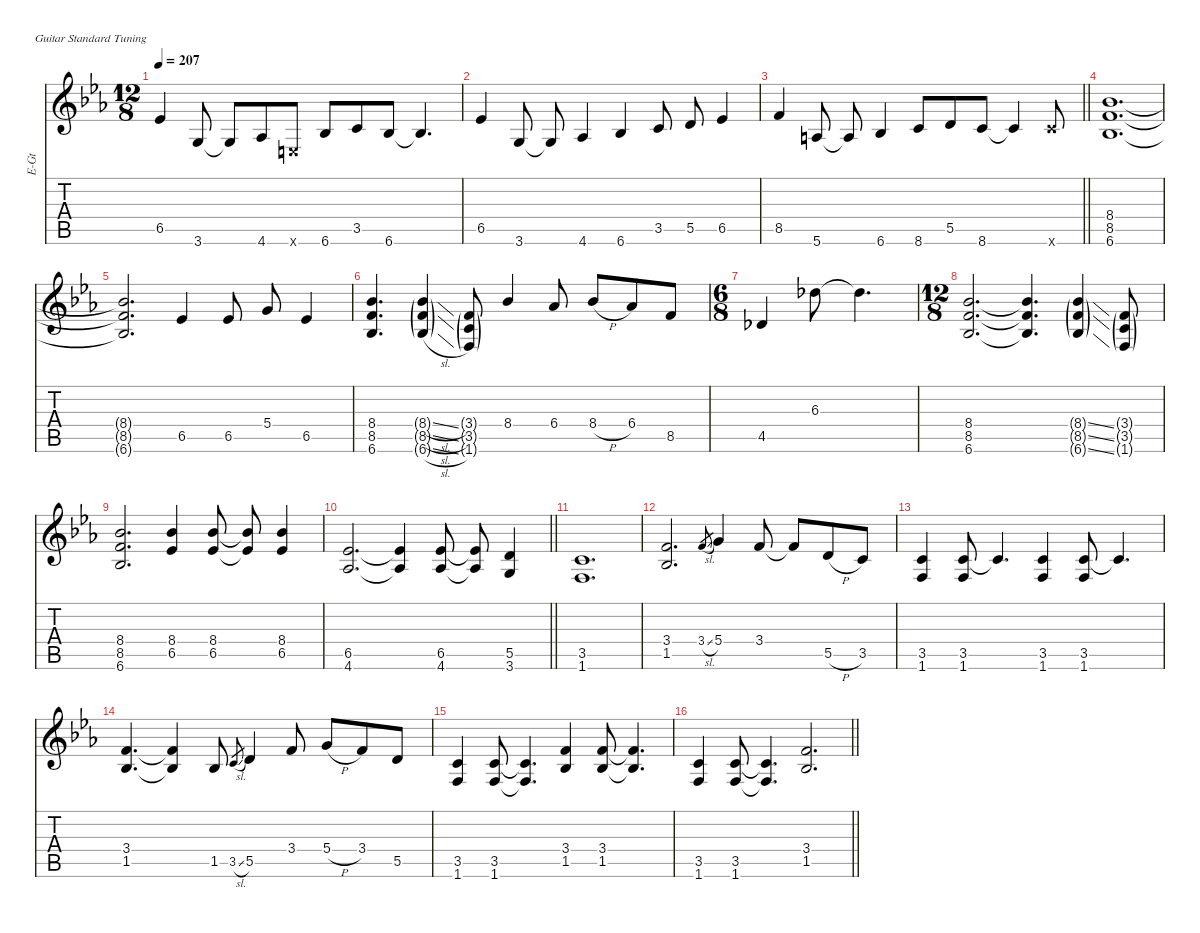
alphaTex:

\defaultSystemsLayout 8
\hideDynamics
\bracketExtendMode nobrackets
\otherSystemsTrackNameOrientation horizontal
\track ("Gtr 1" "E-Gt") {defaultSystemsLayout 8 instrument distortionguitar}
\staff {score tabs}
\tuning (E4 B3 G3 D3 A2 E2)
\ts (12 8)
\tempo 207
\clef g2
\ks eb
6.5{acc b}.4{dy f beam Up} 3.6{acc forcenatural}.8{beam Up} 3.6{t acc forcenatural}.8{beam Up} 4.6{acc b}.8{beam Up} 0.6{x acc forcenatural}.8{beam Up} 6.6{acc b}.8{beam Up} 3.5{acc forcenatural}.8{beam Up} 6.6{acc b}.8{beam Up} 6.6{t acc b}.4{d beam Up} |
6.5{acc b}.4{beam Up} 3.6{acc forcenatural}.8{beam Up} 3.6{t acc forcenatural}.8{beam Up} 4.6{acc b}.4{beam Up} 6.6{acc b}.4{beam Up} 3.5{acc forcenatural}.8{beam Up} 5.5{acc forcenatural}.8{beam Up} 6.5{acc b}.4{beam Up} |
\barLineRight lightlight
8.5{acc forcenatural}.4{beam Up} 5.6{acc forcenatural}.8{beam Up} 5.6{t acc forcenatural}.8{beam Up} 6.6{acc b}.4{beam Up} 8.6{acc forcenatural}.8{beam Up} 5.5{acc forcenatural}.8{beam Up} 8.6{acc forcenatural}.8{beam Up} 8.6{t acc forcenatural}.4{beam Up} 8.6{x acc forcenatural}.8{beam Up} |
(8.4{acc b} 8.5{acc forcenatural} 6.6{acc b}).1{d beam Up} |
(8.4{t acc b} 8.5{t acc forcenatural} 6.6{t acc b}).2{d beam Up} 6.5{acc b}.4{beam Up} 6.5{acc b}.8{beam Up} 5.4{acc forcenatural}.8{beam Up} 6.5{acc b}.4{beam Up} |
(8.4{acc b} 8.5{acc forcenatural} 6.6{acc b}).4{d beam Up} (8.4{sl g acc b} 8.5{sl g acc forcenatural} 6.6{sl g acc b}).4{beam Up} (3.4{g acc forcenatural} 3.5{g acc forcenatural} 1.6{g acc forcenatural}).8{beam Up} 8.4{acc b}.4{beam Up} 6.4{acc b}.8{beam Up} 8.4{h acc b}.8{beam Up} 6.4{acc b}.8{beam Up} 8.5{acc forcenatural}.8{beam Up} |
\ts (6 8)
4.5{acc b}.4{beam Up} 6.3{acc b}.8{beam Down} 6.3{t acc b}.4{d beam Down} |
\ts (12 8)
(8.4{acc b} 8.5{acc forcenatural} 6.6{acc b}).2{d beam Up} (8.4{t acc b} 8.5{t acc forcenatural} 6.6{t acc b}).4{d beam Up} (8.4{ss g acc b} 8.5{ss g acc forcenatural} 6.6{ss g acc b}).4{beam Up} (3.4{g acc forcenatural} 3.5{g acc forcenatural} 1.6{g acc forcenatural}).8{beam Up} |
(8.4{acc b} 8.5{acc forcenatural} 6.6{acc b}).2{d beam Up} (8.4{acc b} 6.5{acc b}).4{beam Up} (8.4{acc b} 6.5{acc b}).8{beam Up} (8.4{t acc b} 6.5{t acc b}).8{beam Up} (8.4{acc b} 6.5{acc b}).4{beam Up} |
\barLineRight lightlight
(6.5{acc b} 4.6{acc b}).2{d beam Up} (6.5{t acc b} 4.6{t acc b}).4{beam Up} (6.5{acc b} 4.6{acc b}).8{beam Up} (6.5{t acc b} 4.6{t acc b}).8{beam Up} (5.5{acc forcenatural} 3.6{acc forcenatural}).4{beam Up} |
(3.5{acc forcenatural} 1.6{acc forcenatural}).1{d beam Up} |
(3.4{acc forcenatural} 1.5{acc b}).2{d beam Up} 3.4{sl acc forcenatural}.8{gr dy mf beam Up} 5.4{acc forcenatural}.4{dy f beam Up} 3.4{acc forcenatural}.8{beam Up} 3.4{t acc forcenatural}.8{beam Up} 5.5{h acc forcenatural}.8{beam Up} 3.5{acc forcenatural}.8{beam Up} |
(3.5{acc forcenatural} 1.6{acc forcenatural}).4{beam Up} (3.5{acc forcenatural} 1.6{acc forcenatural}).8{beam Up} 3.5{t acc forcenatural}.4{d beam Up} (3.5{acc forcenatural} 1.6{acc forcenatural}).4{beam Up} (3.5{acc forcenatural} 1.6{acc forcenatural}).8{beam Up} 3.5{t acc forcenatural}.4{d beam Up} |
(3.4{acc forcenatural} 1.5{acc b}).4{d beam Up} (3.4{t acc forcenatural} 1.5{t acc b}).4{beam Up} 1.5{acc b}.8{beam Up} 3.5{sl acc forcenatural}.8{gr dy mf beam Up} 5.5{acc forcenatural}.4{dy f beam Up} 3.4{acc forcenatural}.8{beam Up} 5.4{h acc forcenatural}.8{beam Up} 3.4{acc forcenatural}.8{beam Up} 5.5{acc forcenatural}.8{beam Up} |
(3.5{acc forcenatural} 1.6{acc forcenatural}).4{beam Up} (3.5{acc forcenatural} 1.6{acc forcenatural}).8{beam Up} (3.5{t acc forcenatural} 1.6{t acc forcenatural}).4{d beam Up} (3.4{acc forcenatural} 1.5{acc b}).4{beam Up} (3.4{acc forcenatural} 1.5{acc b}).8{beam Up} (3.4{t acc forcenatural} 1.5{t acc b}).4{d beam Up} |
\barLineRight lightlight
(3.5{acc forcenatural} 1.6{acc forcenatural}).4{beam Up} (3.5{acc forcenatural} 1.6{acc forcenatural}).8{beam Up} (3.5{t acc forcenatural} 1.6{t acc forcenatural}).4{d beam Up} (3.4{acc forcenatural} 1.5{acc b}).2{d beam Up}
